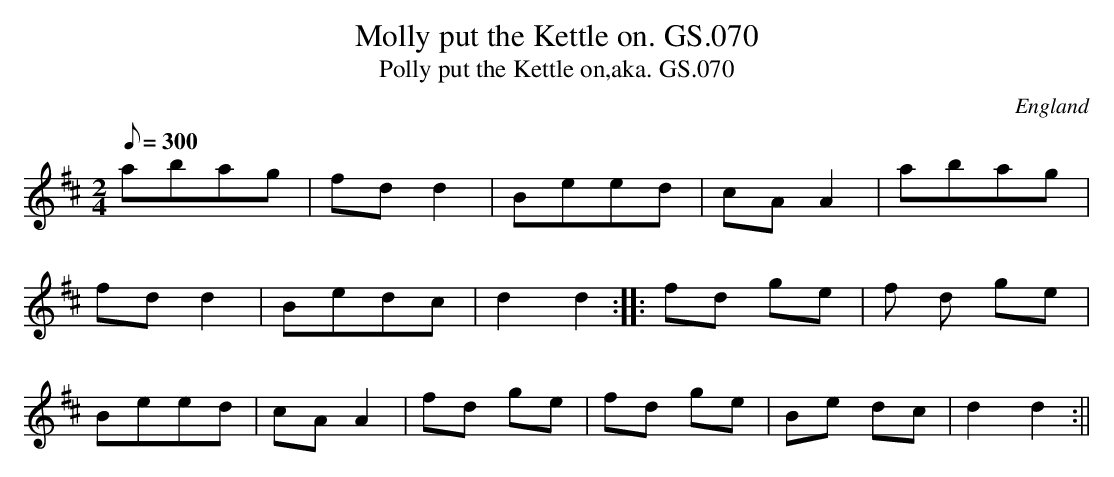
X:1
T:Molly put the Kettle on. GS.070
T:Polly put the Kettle on,aka. GS.070
M:2/4
L:1/8
Q:300
O:England
K:D major
abag | fd d2 | Beed | cAA2 | abag |! fd d2 | Bedc | d2d2 :||: fd  ge | f
d ge | !
Beed | cA A2 | fd ge | fd ge | Be dc | d2d2  :||
